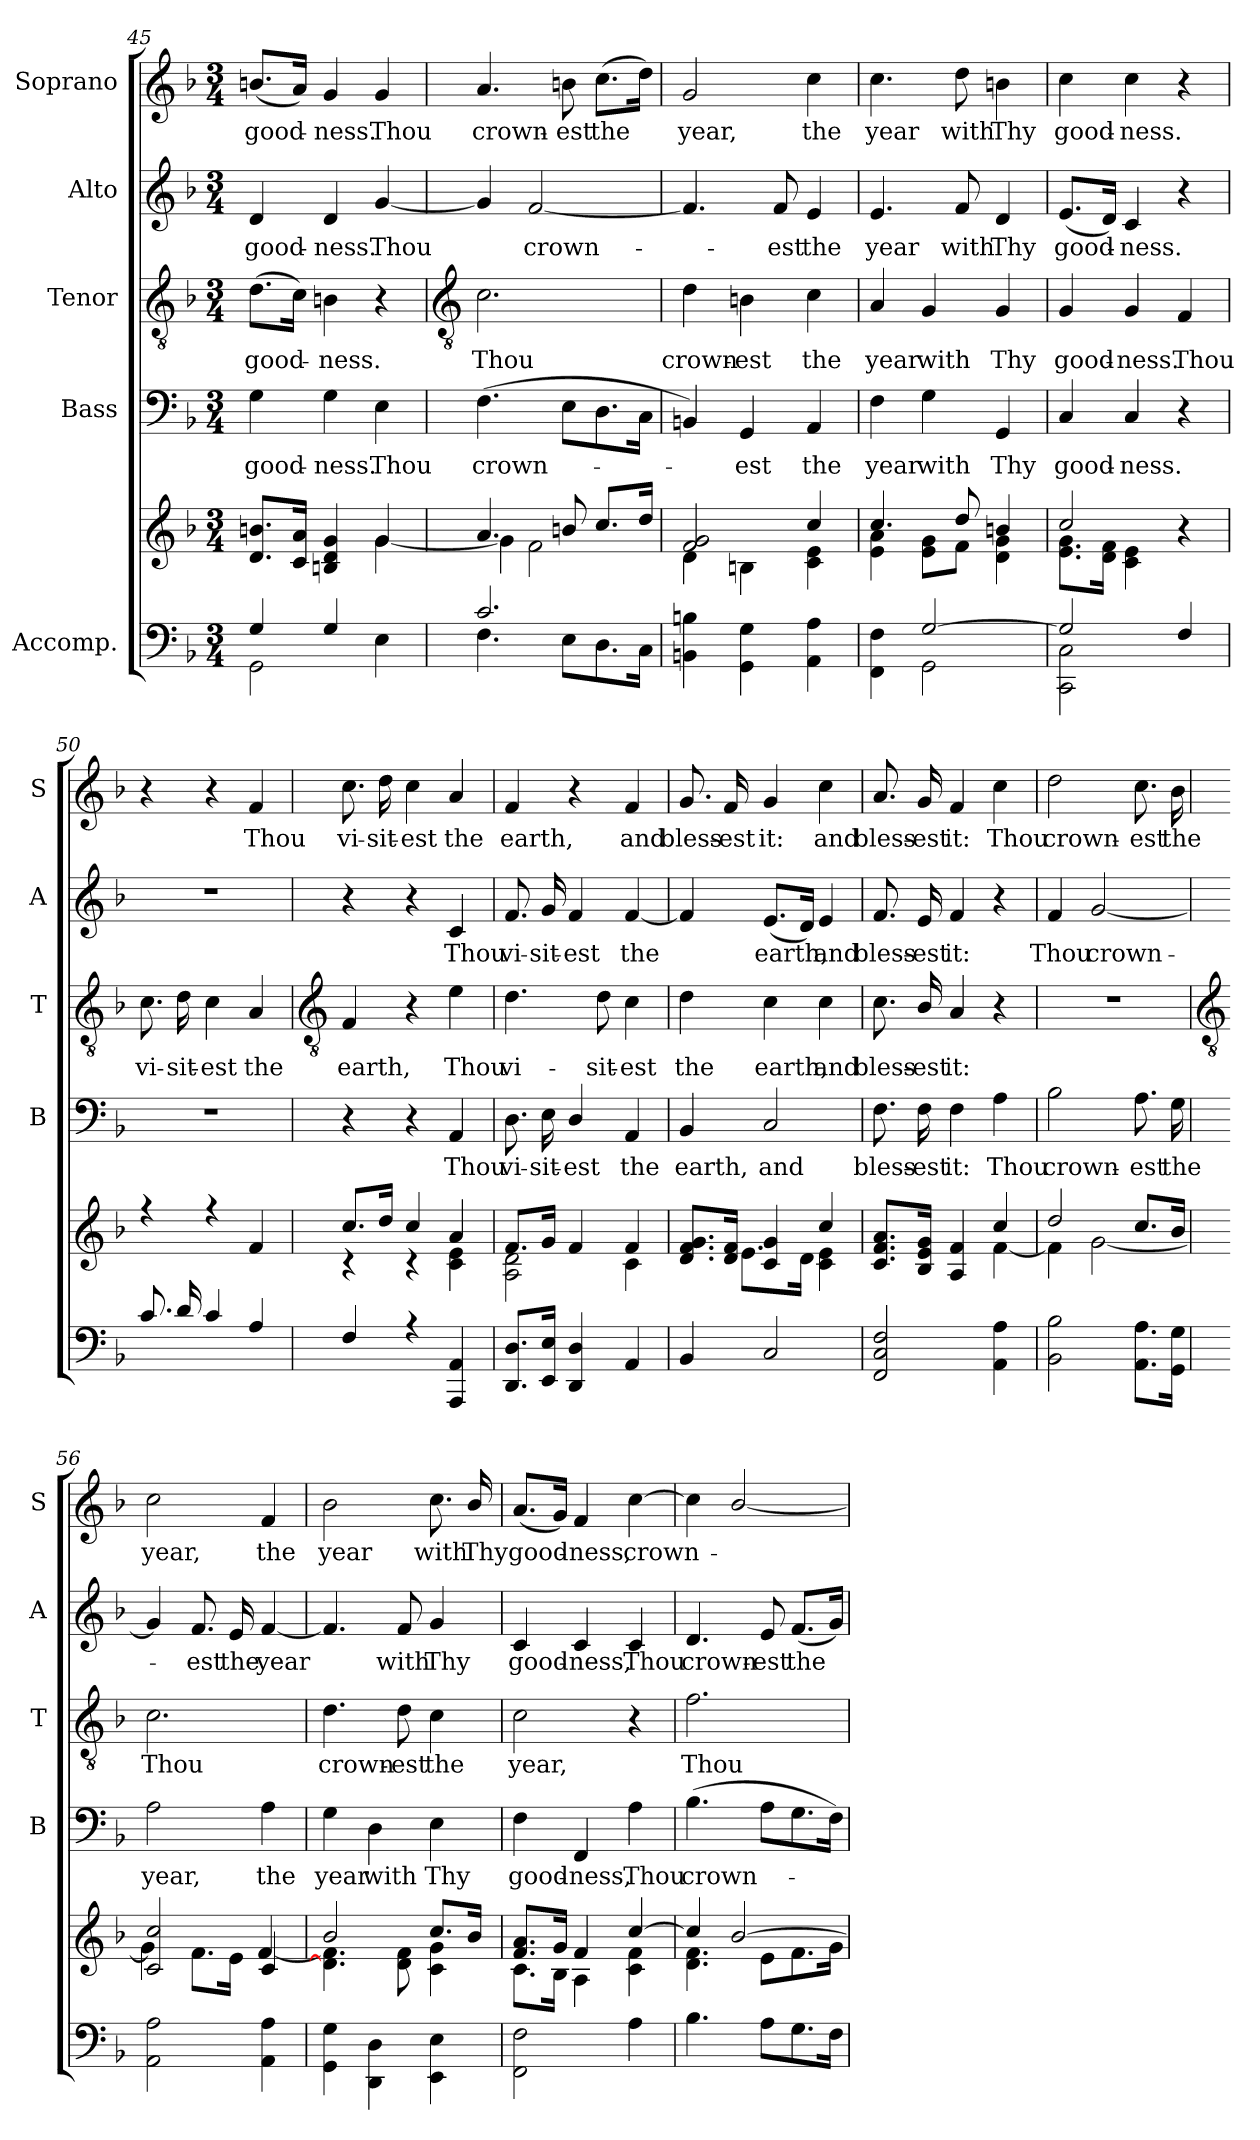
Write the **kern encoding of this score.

**kern	**kern	**kern	**text	**kern	**text	**kern	**text	**kern	**text
*part5	*part5	*part4	*part4	*part3	*part3	*part2	*part2	*part1	*part1
*staff6	*staff5	*staff4	*staff4	*staff3	*staff3	*staff2	*staff2	*staff1	*staff1
*I"Accomp.	*	*I"Bass	*	*I"Tenor	*	*I"Alto	*	*I"Soprano	*
*	*	*I'B	*	*I'T	*	*I'A	*	*I'S	*
*clefF4	*clefG2	*clefF4	*	*clefGv2	*	*clefG2	*	*clefG2	*
*k[b-]	*k[b-]	*k[b-]	*	*k[b-]	*	*k[b-]	*	*k[b-]	*
*F:	*F:	*F:	*	*F:	*	*F:	*	*F:	*
*M3/4	*M3/4	*M3/4	*	*M3/4	*	*M3/4	*	*M3/4	*
=45	=45	=45	=45	=45	=45	=45	=45	=45	=45
*^	*^	*	*	*	*	*	*	*	*
!	!	!	!	!	!LO:LY:b	!	!LO:LY:b	!	!LO:LY:b	!	!LO:LY:b
4G/	2GG\	8.d/ 8.bn/L	2ryy	4G	good-	(>8.dL	good-	4d	good-	(<8.bnL	good-
.	.	16c/ 16a/J	.	.	.	16cJ)	.	.	.	16aJ)	.
!	!	!	!	!	!LO:LY:b	!	!LO:LY:b	!	!LO:LY:b	!	!LO:LY:b
4G/	.	4Bn/ 4d/ 4g/	.	4G	-ness.	4Bn	ness.	4d	-ness.	4g	ness.
!	!	!	!	!	!LO:LY:b	!	!	!	!LO:LY:b	!	!LO:LY:b
4ryy	4E\	4g/	[4g\	4E	Thou	4r	.	[4g	Thou	4g	Thou
!!LO:LB:g=z
=46	=46	=46	=46	=46	=46	=46	=46	=46	=46	=46	=46
*	*	*	*	*	*	*clefGv2	*	*	*	*	*
!	!	!	!	!	!LO:LY:b	!	!LO:LY:b	!	!	!	!LO:LY:b
2.c/	4.F\	4.a/	4g\]	(>4.F	crown-	2.c	Thou	4g]	.	4.a	crown-
!	!	!	!	!	!	!	!	!	!LO:LY:b	!	!
.	.	.	2f\	.	.	.	.	[2f	crown-	.	.
!	!	!	!	!	!	!	!	!	!	!	!LO:LY:b
.	8E\L	8bn/	.	8EL	.	.	.	.	.	8bn	-est
!	!	!	!	!	!	!	!	!	!	!	!LO:LY:b
.	8.D\	8.cc/L	.	8.D	.	.	.	.	.	(>8.ccL	the
.	16C\J	16dd/J	.	16CJ	.	.	.	.	.	16ddJ)	.
=47	=47	=47	=47	=47	=47	=47	=47	=47	=47	=47	=47
!LO:N:vis=1	!	!	!	!	!	!	!LO:LY:b	!	!	!	!LO:LY:b
2.ryy	4BBn\ 4Bn\	2f/ 2g/	4d\	4BBn)	.	4d	crown-	4.f]	.	2g	year,
!	!	!	!	!	!LO:LY:b	!	!LO:LY:b	!	!	!	!
.	4GG\ 4G\	.	4Bn\	4GG	est	4Bn	-est	.	.	.	.
!	!	!	!	!	!	!	!	!	!LO:LY:b	!	!
.	.	.	.	.	.	.	.	8f	est	.	.
!	!	!	!	!	!LO:LY:b	!	!LO:LY:b	!	!LO:LY:b	!	!LO:LY:b
.	4AA\ 4A\	4cc/	4c\ 4e\	4AA	the	4c	the	4e	the	4cc	the
=48	=48	=48	=48	=48	=48	=48	=48	=48	=48	=48	=48
!	!	!	!	!	!LO:LY:b	!	!LO:LY:b	!	!LO:LY:b	!	!LO:LY:b
4ryy	4FF\ 4F\	4.cc/	4e\ 4a\	4F	year	4A	year	4.e	year	4.cc	year
!	!	!	!	!	!LO:LY:b	!	!LO:LY:b	!	!	!	!
[2G/	2GG\	.	8e\ 8g\L	4G	with	4G	with	.	.	.	.
!	!	!	!	!	!	!	!	!	!LO:LY:b	!	!LO:LY:b
.	.	8dd/	8f\J	.	.	.	.	8f	with	8dd	with
!	!	!	!	!	!LO:LY:b	!	!LO:LY:b	!	!LO:LY:b	!	!LO:LY:b
.	.	4bn/	4d\ 4g\	4GG	Thy	4G	Thy	4d	Thy	4bn	Thy
=49	=49	=49	=49	=49	=49	=49	=49	=49	=49	=49	=49
!	!	!	!	!	!LO:LY:b	!	!LO:LY:b	!	!LO:LY:b	!	!LO:LY:b
2G/]	2CC\ 2C\	2cc/	8.e\ 8.g\L	4C	good-	4G	good-	(<8.eL	good-	4cc	good-
.	.	.	16d\ 16f\J	.	.	.	.	16dJ)	.	.	.
!	!	!	!	!	!LO:LY:b	!	!LO:LY:b	!	!LO:LY:b	!	!LO:LY:b
.	.	.	4c\ 4e\	4C	-ness.	4G	-ness.	4c	ness.	4cc	-ness.
!	!	!	!	!	!	!	!LO:LY:b	!	!	!	!
4F/	4ryy	4r	4ryy	4r	.	4F	Thou	4r	.	4r	.
=50	=50	=50	=50	=50	=50	=50	=50	=50	=50	=50	=50
!	!LO:N:vis=1	!	!LO:N:vis=1	!LO:N:vis=1	!	!	!LO:LY:b	!LO:N:vis=1	!	!	!
8.c/	2.ryy	4r	2.ryy	2.r	.	8.c	vi-	2.r	.	4r	.
!	!	!	!	!	!	!	!LO:LY:b	!	!	!	!
16d/	.	.	.	.	.	16d	-sit-	.	.	.	.
!	!	!	!	!	!	!	!LO:LY:b	!	!	!	!
4c/	.	4r	.	.	.	4c	-est	.	.	4r	.
!	!	!	!	!	!	!	!LO:LY:b	!	!	!	!LO:LY:b
4A/	.	4f/	.	.	.	4A	the	.	.	4f	Thou
!!LO:LB:g=z
=51	=51	=51	=51	=51	=51	=51	=51	=51	=51	=51	=51
*	*	*	*	*	*	*clefGv2	*	*	*	*	*
!	!LO:N:vis=1	!	!	!	!	!	!LO:LY:b	!	!	!	!LO:LY:b
4F/	2.ryy	8.cc/L	4r	4r	.	4F	earth,	4r	.	8.cc	vi-
!	!	!	!	!	!	!	!	!	!	!	!LO:LY:b
.	.	16dd/J	.	.	.	.	.	.	.	16dd	-sit-
!	!	!	!	!	!	!	!	!	!	!	!LO:LY:b
4r	.	4cc/	4r	4r	.	4r	.	4r	.	4cc	-est
!	!	!	!	!	!LO:LY:b	!	!LO:LY:b	!	!LO:LY:b	!	!LO:LY:b
4AAA/ 4AA/	.	4a/	4c\ 4e\	4AA	Thou	4e	Thou	4c	Thou	4a	the
=52	=52	=52	=52	=52	=52	=52	=52	=52	=52	=52	=52
!	!LO:N:vis=1	!	!	!	!LO:LY:b	!	!LO:LY:b	!	!LO:LY:b	!	!LO:LY:b
8.DD/ 8.D/L	2.ryy	8.f/L	2A\ 2d\	8.D	vi-	4.d	vi-	8.f	vi-	4f	earth,
!	!	!	!	!	!LO:LY:b	!	!	!	!LO:LY:b	!	!
16EE/ 16E/J	.	16g/J	.	16E	-sit-	.	.	16g	-sit-	.	.
!	!	!	!	!	!LO:LY:b	!	!	!	!LO:LY:b	!	!
4DD/ 4D/	.	4f/	.	4D/	-est	.	.	4f	-est	4r	.
!	!	!	!	!	!	!	!LO:LY:b	!	!	!	!
.	.	.	.	.	.	8d	-sit-	.	.	.	.
!	!	!	!	!	!LO:LY:b	!	!LO:LY:b	!	!LO:LY:b	!	!LO:LY:b
4AA/	.	4f/	4c\	4AA	the	4c	-est	[4f	the	4f	and
=53	=53	=53	=53	=53	=53	=53	=53	=53	=53	=53	=53
!	!LO:N:vis=1	!	!	!	!LO:LY:b	!	!LO:LY:b	!	!	!	!LO:LY:b
4BB-/	2.ryy	8.d/ 8.f/ 8.g/L	4ryy	4BB-	earth,	4d	the	4f]	.	8.g	bless-
!	!	!	!	!	!	!	!	!	!	!	!LO:LY:b
.	.	16d/ 16f/J	.	.	.	.	.	.	.	16f	-est
!	!	!	!	!	!LO:LY:b	!	!LO:LY:b	!	!LO:LY:b	!	!LO:LY:b
2C/	.	4c/ 4g/	8.e\L	2C	and	4c	earth,	(<8.eL	earth,	4g	it:
.	.	.	16d\J	.	.	.	.	16dJ)	.	.	.
!	!	!	!	!	!	!	!LO:LY:b	!	!LO:LY:b	!	!LO:LY:b
.	.	4cc/	4c\ 4e\	.	.	4c	and	4e	and	4cc	and
=54	=54	=54	=54	=54	=54	=54	=54	=54	=54	=54	=54
!	!	!	!	!	!LO:LY:b	!	!LO:LY:b	!	!LO:LY:b	!	!LO:LY:b
2FF/ 2C/ 2F/	2ryy	8.c/ 8.f/ 8.a/L	2ryy	8.F	bless-	8.c	bless-	8.f	bless-	8.a	bless-
!	!	!	!	!	!LO:LY:b	!	!LO:LY:b	!	!LO:LY:b	!	!LO:LY:b
.	.	16B-/ 16e/ 16g/J	.	16F	-est	16B-/	-est	16e	-est	16g	-est
!	!	!	!	!	!LO:LY:b	!	!LO:LY:b	!	!LO:LY:b	!	!LO:LY:b
.	.	4A/ 4f/	.	4F	it:	4A	it:	4f	it:	4f	it:
!	!	!	!	!	!LO:LY:b	!	!	!	!	!	!LO:LY:b
4ryy	4AA\ 4A\	4cc/	[4f\	4A	Thou	4r	.	4r	.	4cc	Thou
=55	=55	=55	=55	=55	=55	=55	=55	=55	=55	=55	=55
!LO:N:vis=1	!	!	!	!	!LO:LY:b	!LO:N:vis=1	!	!	!LO:LY:b	!	!LO:LY:b
2.ryy	2BB-\ 2B-\	2dd/	4f\]	2B-	crown-	2.r	.	4f	Thou	2dd	crown-
!	!	!	!	!	!	!	!	!	!LO:LY:b	!	!
.	.	.	[2g\	.	.	.	.	[2g	crown-	.	.
!	!	!	!	!	!LO:LY:b	!	!	!	!	!	!LO:LY:b
.	8.AA\ 8.A\L	8.cc/L	.	8.A	-est	.	.	.	.	8.cc	-est
!	!	!	!	!	!LO:LY:b	!	!	!	!	!	!LO:LY:b
.	16GG\ 16G\J	16b-/J	.	16G	the	.	.	.	.	16b-	the
!!LO:LB:g=z
=56	=56	=56	=56	=56	=56	=56	=56	=56	=56	=56	=56
*	*	*	*	*	*	*clefGv2	*	*	*	*	*
!LO:N:vis=1	!	!	!	!	!LO:LY:b	!	!LO:LY:b	!	!	!	!LO:LY:b
2.ryy	2AA\ 2A\	2c/ 2cc/	4g\]	2A	year,	2.c	Thou	4g]	.	2cc	year,
!	!	!	!	!	!	!	!	!	!LO:LY:b	!	!
.	.	.	8.f\L	.	.	.	.	8.f	est	.	.
!	!	!	!	!	!	!	!	!	!LO:LY:b	!	!
.	.	.	16e\J	.	.	.	.	16e	the	.	.
!	!	!	!	!	!LO:LY:b	!	!	!	!LO:LY:b	!	!LO:LY:b
.	4AA\ 4A\	4c/	[4f/	4A	the	.	.	[4f	year	4f	the
=57	=57	=57	=57	=57	=57	=57	=57	=57	=57	=57	=57
!LO:N:vis=1	!	!	!	!	!LO:LY:b	!	!LO:LY:b	!	!	!	!LO:LY:b
2.ryy	4GG\ 4G\	2b-/	4.d\] 4.f\]	4G	year	4.d	crown-	4.f]	.	2b-	year
!	!	!	!	!	!LO:LY:b	!	!	!	!	!	!
.	4DD\ 4D\	.	.	4D	with	.	.	.	.	.	.
!	!	!	!	!	!	!	!LO:LY:b	!	!LO:LY:b	!	!
.	.	.	8d\ 8f\	.	.	8d	-est	8f	with	.	.
!	!	!	!	!	!LO:LY:b	!	!LO:LY:b	!	!LO:LY:b	!	!LO:LY:b
.	4EE\ 4E\	8.cc/L	4c\ 4g\	4E	Thy	4c	the	4g	Thy	8.cc	with
!	!	!	!	!	!	!	!	!	!	!	!LO:LY:b
.	.	16b-/J	.	.	.	.	.	.	.	16b-/	Thy
=58	=58	=58	=58	=58	=58	=58	=58	=58	=58	=58	=58
!LO:N:vis=1	!	!	!	!	!LO:LY:b	!	!LO:LY:b	!	!LO:LY:b	!	!LO:LY:b
2.ryy	2FF\ 2F\	8.f/ 8.a/L	8.c\L	4F	good-	2c	year,	4c	good-	(<8.aL	good-
.	.	16g/J	16B-\J	.	.	.	.	.	.	16gJ)	.
!	!	!	!	!	!LO:LY:b	!	!	!	!LO:LY:b	!	!LO:LY:b
.	.	4f/	4A\	4FF	-ness,	.	.	4c	-ness,	4f	ness,
!	!	!	!	!	!LO:LY:b	!	!	!	!LO:LY:b	!	!LO:LY:b
.	4A\	[4cc/	4c\ 4f\	4A	Thou	4r	.	4c	Thou	[4cc	crown-
=59	=59	=59	=59	=59	=59	=59	=59	=59	=59	=59	=59
!LO:N:vis=1	!	!	!	!	!LO:LY:b	!	!LO:LY:b	!	!LO:LY:b	!	!
2.ryy	4.B-\	4cc/]	4.d\ 4.f\	(>4.B-	crown-	2.f	Thou	4.d	crown-	4cc]	.
.	.	[2b-/	.	.	.	.	.	.	.	[2b-/	.
!	!	!	!	!	!	!	!	!	!LO:LY:b	!	!
.	8A\L	.	8e\L	8AL	.	.	.	8e	-est	.	.
!	!	!	!	!	!	!	!	!	!LO:LY:b	!	!
.	8.G\	.	8.f\	8.G	.	.	.	(<8.fL	the	.	.
.	16F\J	.	16g\J	16FJ)	.	.	.	16gJ)	.	.	.
*v	*v	*	*	*	*	*	*	*	*	*	*
*	*v	*v	*	*	*	*	*	*	*	*
=	=	=	=	=	=	=	=	=	=
*-	*-	*-	*-	*-	*-	*-	*-	*-	*-
